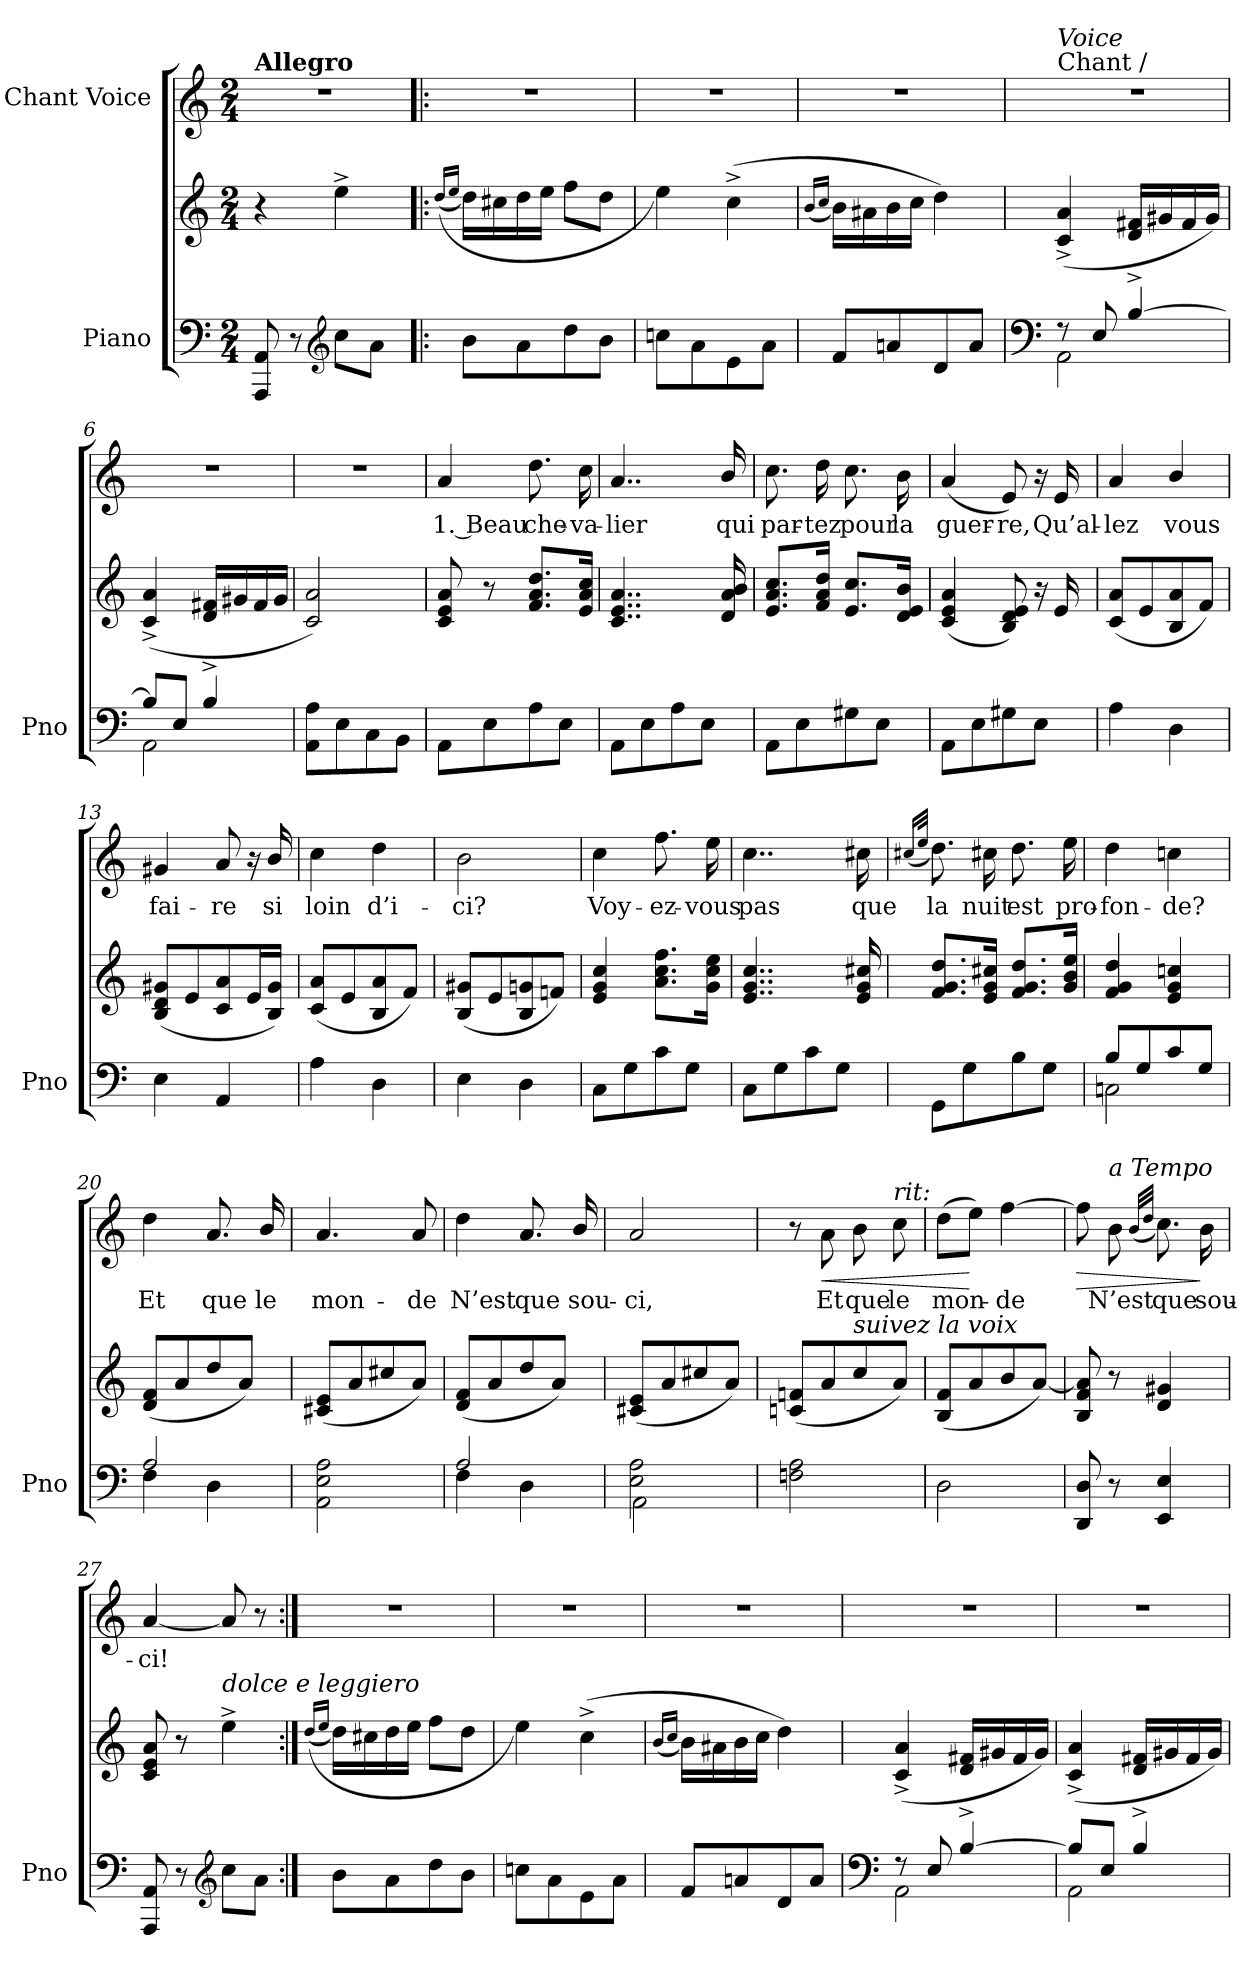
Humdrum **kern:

**kern	**kern	**kern	**text	**dynam
*part2	*part2	*part1	*part1	*part1
*staff3	*staff2	*staff1	*staff1	*staff1
*I"Piano	*	*I"Chant Voice	*	*
*I'Pno	*	*	*	*
*clefF4	*clefG2	*clefG2	*	*
*k[]	*k[]	*k[]	*	*
*M2/4	*M2/4	*M2/4	*	*
=1	=1	=1	=1	=1
!	!	!LO:TX:a:B:t=Allegro	!	!
8AAA/ 8AA/	4r	2r	.	.
8r	.	.	.	.
*clefG2	*	*	*	*
8cc\L	4ee^\	.	.	.
8a\J	.	.	.	.
=2!|:	=2!|:	=2!|:	=2!|:	=2!|:
.	((>16qdd/LL	.	.	.
.	16qee/JJ	.	.	.
8b\L	16dd\LL)	2r	.	.
.	16cc#X\	.	.	.
8a\	16dd\	.	.	.
.	16ee\JJ	.	.	.
8dd\	8ff\L	.	.	.
8b\J	8dd\J	.	.	.
=3	=3	=3	=3	=3
8ccn\L	4ee\)	2r	.	.
8a\	.	.	.	.
8e\	(4cc^\	.	.	.
8a\J	.	.	.	.
=4	=4	=4	=4	=4
.	(16qb/LL	.	.	.
.	16qcc/JJ	.	.	.
8f/L	16b\LL)	2r	.	.
.	16a#X\	.	.	.
8an/	16b\	.	.	.
.	16cc\JJ	.	.	.
8d/	4dd\)	.	.	.
8a/J	.	.	.	.
=5	=5	=5	=5	=5
*clefF4	*	*	*	*
*^	*	*	*	*
!	!	!	!LO:TX:a:t=Chant /	!	!
!	!	!	!LO:TX:a:i:t=Voice	!	!
8r	2AA\	(4c/^ 4a/^	2r	.	.
8E/	.	.	.	.	.
[4B^>/	.	16d/ 16f#X/LL	.	.	.
.	.	16g#X/	.	.	.
.	.	16f#/	.	.	.
.	.	16g#/JJ)	.	.	.
=6	=6	=6	=6	=6	=6
8B/L]	2AA\	(4c/^ 4a/^	2r	.	.
8E/J	.	.	.	.	.
4B^/	.	16d/ 16f#X/LL	.	.	.
.	.	16g#X/	.	.	.
.	.	16f#/	.	.	.
.	.	16g#/JJ	.	.	.
*v	*v	*	*	*	*
=7	=7	=7	=7	=7
8AA\ 8A\L	2c/ 2a/)	2r	.	.
8E\	.	.	.	.
8C\	.	.	.	.
8BB\J	.	.	.	.
=8	=8	=8	=8	=8
8AA\L	8c/ 8e/ 8a/	4a/	1. Beau	.
8E\	8r	.	.	.
8A\	8.f/ 8.a/ 8.dd/L	8.dd\	che-	.
8E\J	.	.	.	.
.	16e/ 16a/ 16cc/Jk	16cc\	-va-	.
=9	=9	=9	=9	=9
8AA\L	4..c/ 4..e/ 4..a/	4..a/	-lier	.
8E\	.	.	.	.
8A\	.	.	.	.
8E\J	.	.	.	.
.	16d/ 16a/ 16b/	16b/	qui	.
=10	=10	=10	=10	=10
8AA\L	8.e/ 8.a/ 8.cc/L	8.cc\	par-	.
8E\	.	.	.	.
.	16f/ 16a/ 16dd/Jk	16dd\	-tez	.
8G#X\	8.e/ 8.cc/L	8.cc\	pour	.
8E\J	.	.	.	.
.	16d/ 16e/ 16b/Jk	16b\	la	.
=11	=11	=11	=11	=11
8AA\L	(4c/ 4e/ 4a/	(4a/	guer-	.
8E\	.	.	.	.
8G#X\	8B/ 8d/ 8e/)	8e/)	-re,	.
8E\J	16r	16r	.	.
.	16e/	16e/	Qu’al-	.
=12	=12	=12	=12	=12
4A\	(8c/ 8a/L	4a/	-lez	.
.	8e/	.	.	.
4D\	8B/ 8a/	4b/	vous	.
.	8f/J)	.	.	.
=13	=13	=13	=13	=13
4E\	(8B/ 8d/ 8g#X/L	4g#X/	fai-	.
.	8e/	.	.	.
4AA/	8c/ 8a/	8a/	-re	.
.	16e/L	16r	.	.
.	16B/ 16g#/JJ)	16b/	si	.
=14	=14	=14	=14	=14
4A\	(8c/ 8a/L	4cc\	loin	.
.	8e/	.	.	.
4D\	8B/ 8a/	4dd\	d’i-	.
.	8f/J)	.	.	.
=15	=15	=15	=15	=15
4E\	(8B/ 8g#X/L	2b\	-ci?	.
.	8e/	.	.	.
4D\	8B/ 8gn/	.	.	.
.	8fn/J)	.	.	.
=16	=16	=16	=16	=16
8C\L	4e/ 4g/ 4cc/	4cc\	Voy-	.
8G\	.	.	.	.
8c\	8.a\ 8.cc\ 8.ff\L	8.ff\	-ez-	.
8G\J	.	.	.	.
.	16g\ 16cc\ 16ee\Jk	16ee\	-vous	.
=17	=17	=17	=17	=17
8C\L	4..e/ 4..g/ 4..cc/	4..cc\	pas	.
8G\	.	.	.	.
8c\	.	.	.	.
8G\J	.	.	.	.
.	16e/ 16g/ 16cc#X/	16cc#X\	que	.
=18	=18	=18	=18	=18
.	.	(16qcc#X/LL	.	.
.	.	32qee/JJk	.	.
8GG\L	8.f/ 8.g/ 8.dd/L	8.dd\)	la	.
8G\	.	.	.	.
.	16e/ 16g/ 16cc#X/Jk	16cc#\	nuit	.
8B\	8.f/ 8.g/ 8.dd/L	8.dd\	est	.
8G\J	.	.	.	.
.	16g/ 16b/ 16ee/Jk	16ee\	pro-	.
=19	=19	=19	=19	=19
*^	*	*	*	*
8B/L	2Cn\	4f/ 4g/ 4dd/	4dd\	-fon-	.
8G/	.	.	.	.	.
8c/	.	4e/ 4g/ 4ccn/	4ccn\	-de?	.
8G/J	.	.	.	.	.
=20	=20	=20	=20	=20	=20
2A/	4F\	(8d/ 8f/L	4dd\	Et	.
.	.	8a/	.	.	.
.	4D\	8dd/	8.a/	que	.
.	.	8a/J)	.	.	.
.	.	.	16b/	le	.
*v	*v	*	*	*	*
=21	=21	=21	=21	=21
2AA\ 2E\ 2A\	(8c#X/ 8e/L	4.a/	mon-	.
.	8a/	.	.	.
.	8cc#X/	.	.	.
.	8a/J)	8a/	-de	.
=22	=22	=22	=22	=22
*^	*	*	*	*
2A/	4F\	(8d/ 8f/L	4dd\	N’est	.
.	.	8a/	.	.	.
.	4D\	8dd/	8.a/	que	.
.	.	8a/J)	.	.	.
.	.	.	16b/	sou-	.
=23	=23	=23	=23	=23	=23
2E\ 2A\	2AA\	(8c#X/ 8e/L	2a/	-ci,	.
.	.	8a/	.	.	.
.	.	8cc#X/	.	.	.
.	.	8a/J)	.	.	.
*v	*v	*	*	*	*
=24	=24	=24	=24	=24
2Fn\ 2A\	(8cn/ 8fn/L	8r	.	.
!	!	!	!	!LO:HP:b
.	8a/	8a\	Et	<
!	!LO:TX:i:t=suivez la voix	!	!	!
.	8cc/	8b\	que	.
!	!	!LO:TX:i:t=rit&colon;	!	!
.	8a/J)	8cc\	le	.
=25	=25	=25	=25	=25
2D\	(8B/ 8f/L	(8dd\L	mon-	.
.	8a/	8ee\J)	.	[
.	8b/	[4ff\	-de	.
.	[>8a/J)	.	.	.
=26	=26	=26	=26	=26
!	!	!	!	!LO:HP:b
8DD/ 8D/	8B/ 8f/ 8a/]	8ff\]	.	>
!	!	!LO:TX:a:i:t=a Tempo	!	!
8r	8r	8b\	N’est	.
.	.	(32qb/LLL	.	.
.	.	32qdd/JJJ	.	.
4EE/ 4E/	4d/ 4g#X/	8.cc\)	que	.
.	.	16b\	sou-	]
=27	=27	=27	=27	=27
8AAA/ 8AA/	8c/ 8e/ 8a/	[4a/	-ci!	.
8r	8r	.	.	.
*clefG2	*	*	*	*
!	!LO:TX:i:t=dolce e leggiero	!	!	!
8cc\L	4ee^\	8a/]	.	.
8a\J	.	8r	.	.
=28:|!	=28:|!	=28:|!	=28:|!	=28:|!
.	((>16qdd/LL	.	.	.
.	16qee/JJ	.	.	.
8b\L	16dd\LL)	2r	.	.
.	16cc#X\	.	.	.
8a\	16dd\	.	.	.
.	16ee\JJ	.	.	.
8dd\	8ff\L	.	.	.
8b\J	8dd\J	.	.	.
=29	=29	=29	=29	=29
8ccn\L	4ee\)	2r	.	.
8a\	.	.	.	.
8e\	(4cc^\	.	.	.
8a\J	.	.	.	.
=30	=30	=30	=30	=30
.	(16qb/LL	.	.	.
.	16qcc/JJ	.	.	.
8f/L	16b\LL)	2r	.	.
.	16a#X\	.	.	.
8an/	16b\	.	.	.
.	16cc\JJ	.	.	.
8d/	4dd\)	.	.	.
8a/J	.	.	.	.
=31	=31	=31	=31	=31
*clefF4	*	*	*	*
*^	*	*	*	*
8r	2AA\	(4c/^ 4a/^	2r	.	.
8E/	.	.	.	.	.
[4B^/	.	16d/ 16f#X/LL	.	.	.
.	.	16g#X/	.	.	.
.	.	16f#/	.	.	.
.	.	16g#/JJ)	.	.	.
=32	=32	=32	=32	=32	=32
8B/L]	2AA\	(4c/^ 4a/^	2r	.	.
8E/J	.	.	.	.	.
4B^/	.	16d/ 16f#X/LL	.	.	.
.	.	16g#X/	.	.	.
.	.	16f#/	.	.	.
.	.	16g#/JJ)	.	.	.
*v	*v	*	*	*	*
=	=	=	=	=
*-	*-	*-	*-	*-
